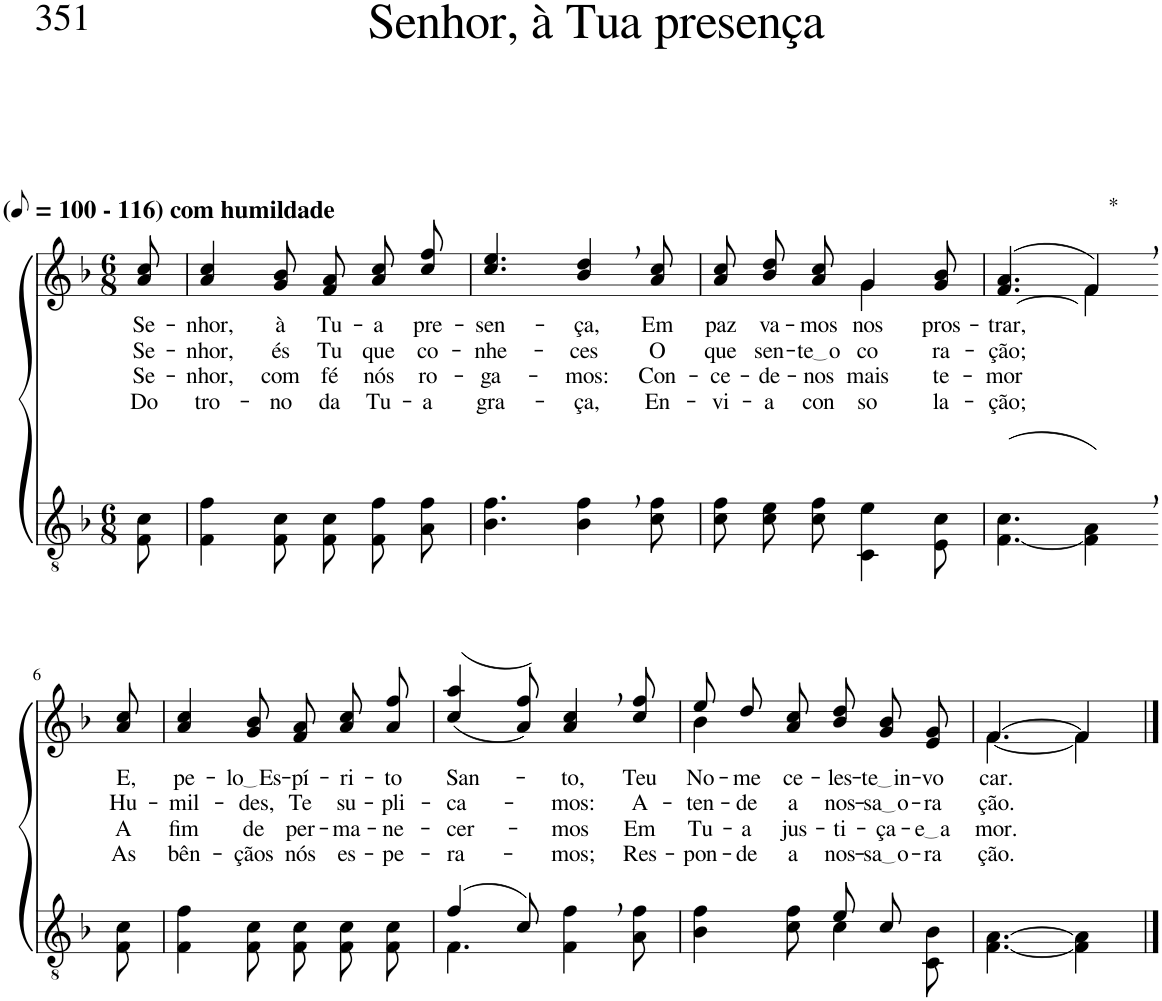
**kern	**kern	**text	**text	**text	**text
*part2	*part1	*part1	*part1	*part1	*part1
*staff2	*staff1	*staff1	*staff1	*staff1	*staff1
*I"Parte III e IV	*I"Parte I e II	*	*	*	*
*clefGv2	*clefG2	*	*	*	*
*Trd3c5	*Trd3c5	*	*	*	*
*k[b-]	*k[b-]	*	*	*	*
*M6/8	*M6/8	*	*	*	*
*MM50	*MM50	*	*	*	*
=1	=1	=1	=1	=1	=1
!	!LO:TX:a:B:t=(	!	!	!	!
!	!LO:TX:a:B:t=- 116) com humildade	!	!	!	!
!	!	!LO:LY:b	!LO:LY:b	!LO:LY:b	!LO:LY:b
8F\ 8c\	8a/ 8cc/	Se-	Se-	Se-	Do
=2	=2	=2	=2	=2	=2
!	!	!LO:LY:b	!LO:LY:b	!LO:LY:b	!LO:LY:b
4F\ 4f\	4a/ 4cc/	-nhor,	-nhor,	-nhor,	tro-
!	!	!LO:LY:b	!LO:LY:b	!LO:LY:b	!LO:LY:b
8F\ 8c\	8g/ 8b-/	à	és	com	-no
!	!	!LO:LY:b	!LO:LY:b	!LO:LY:b	!LO:LY:b
8F\ 8c\L	8f\ 8a\L	Tu-	Tu	fé	da
!	!	!LO:LY:b	!LO:LY:b	!LO:LY:b	!LO:LY:b
8F\ 8f\	8a\ 8cc\	-a	que	nós	Tu-
!	!	!LO:LY:b	!LO:LY:b	!LO:LY:b	!LO:LY:b
8A\ 8f\J	8cc\ 8ff\J	pre-	co-	ro-	-a
=3	=3	=3	=3	=3	=3
!	!	!LO:LY:b	!LO:LY:b	!LO:LY:b	!LO:LY:b
4.B-\ 4.f\	4.cc/ 4.ee/	-sen-	-nhe-	-ga-	gra-
!	!	!LO:LY:b	!LO:LY:b	!LO:LY:b	!LO:LY:b
4B-\, 4f\,	4b-/, 4dd/,	-ça,	-ces	-mos:	-ça,
!	!	!LO:LY:b	!LO:LY:b	!LO:LY:b	!LO:LY:b
8c\ 8f\	8a/ 8cc/	Em	O	Con-	En-
=4	=4	=4	=4	=4	=4
!	!	!LO:LY:b	!LO:LY:b	!LO:LY:b	!LO:LY:b
*	*^	*	*	*	*
8c\ 8f\L	8a\ 8cc\L	4.ryy	paz	que	-ce-	-vi-
!	!	!	!LO:LY:b	!LO:LY:b	!LO:LY:b	!LO:LY:b
8c\ 8e\	8b-\ 8dd\	.	va-	sen-	-de-	-a
!	!	!	!LO:LY:b	!LO:LY:b	!LO:LY:b	!LO:LY:b
8c\ 8f\J	8a\ 8cc\J	.	-mos	te o	-nos	con-
!	!	!	!LO:LY:b	!LO:LY:b	!LO:LY:b	!LO:LY:b
4C\ 4e\	4g/	4g\	nos	co-	mais	-so-
!	!	!	!LO:LY:b	!LO:LY:b	!LO:LY:b	!LO:LY:b
8E\ 8c\	8g/ 8b-/	8ryy	pros-	-ra-	te-	-la-
=5	=5	=5	=5	=5	=5	=5
!	!	!	!LO:LY:b	!LO:LY:b	!LO:LY:b	!LO:LY:b
([4.F\ 4.c\	([4.f/ 4.a/	4.ryy	-trar,	-ção;	-mor	-ção;
!	!LO:TX:a:t=*	!	!	!	!	!
4F\], 4A\,)	4f,/])	4f\	.	.	.	.
!!LO:LB:g=z
=6-	=6-	=6-	=6-	=6-	=6-	=6-
!	!	!	!LO:LY:b	!LO:LY:b	!LO:LY:b	!LO:LY:b
*	*v	*v	*	*	*	*
8F\ 8c\	8a/ 8cc/	E,	Hu-	A	As
=7	=7	=7	=7	=7	=7
!	!	!LO:LY:b	!LO:LY:b	!LO:LY:b	!LO:LY:b
4F\ 4f\	4a/ 4cc/	pe-	-mil-	fim	bên-
!	!	!LO:LY:b	!LO:LY:b	!LO:LY:b	!LO:LY:b
8F\ 8c\	8g/ 8b-/	lo Es	-des,	de	-çãos
!	!	!LO:LY:b	!LO:LY:b	!LO:LY:b	!LO:LY:b
8F/ 8c/L	8f\ 8a\L	-pí-	Te	per-	nós
!	!	!LO:LY:b	!LO:LY:b	!LO:LY:b	!LO:LY:b
8F/ 8c/	8a\ 8cc\	-ri-	su-	-ma-	es-
!	!	!LO:LY:b	!LO:LY:b	!LO:LY:b	!LO:LY:b
8F/ 8c/J	8a\ 8ff\J	-to	-pli-	-ne-	-pe-
=8	=8	=8	=8	=8	=8
*^	*	*	*	*	*
!	!	!	!LO:LY:b	!LO:LY:b	!LO:LY:b	!LO:LY:b
(4f/	4.F\	((4cc/ 4aa/	San-	-ca-	-cer-	-ra-
8c/)	.	8a/ 8ff/))	.	.	.	.
!	!	!	!LO:LY:b	!LO:LY:b	!LO:LY:b	!LO:LY:b
4ryy	4F\ 4f\	4a/, 4cc/,	-to,	-mos:	-mos	-mos;
!	!	!	!LO:LY:b	!LO:LY:b	!LO:LY:b	!LO:LY:b
8ryy	8A\ 8f\	8cc/ 8ff/	Teu	A-	Em	Res-
=9	=9	=9	=9	=9	=9	=9
!	!	!	!LO:LY:b	!LO:LY:b	!LO:LY:b	!LO:LY:b
*	*	*^	*	*	*	*
4.ryy	4B-\ 4f\	4b-\	8ee\L	No-	-ten-	Tu-	-pon-
!	!	!	!	!LO:LY:b	!LO:LY:b	!LO:LY:b	!LO:LY:b
.	.	.	8dd\	-me	-de	-a	-de
!	!	!	!	!LO:LY:b	!LO:LY:b	!LO:LY:b	!LO:LY:b
.	8c\ 8f\	2ryy	8a\ 8cc\J	ce-	a	jus-	a
!	!	!	!	!LO:LY:b	!LO:LY:b	!LO:LY:b	!LO:LY:b
8e/L	4c\	.	8b-/ 8dd/L	-les-	nos-	-ti-	nos-
!	!	!	!	!LO:LY:b	!LO:LY:b	!LO:LY:b	!LO:LY:b
8c/J	.	.	8g/ 8b-/	te in	sa o	-ça-	sa o
!	!	!	!	!LO:LY:b	!LO:LY:b	!LO:LY:b	!LO:LY:b
8ryy	8C\ 8B-\	.	8e/ 8g/J	-vo-	-ra-	e a	-ra-
=10	=10	=10	=10	=10	=10	=10	=10
!	!	!	!	!LO:LY:b	!LO:LY:b	!LO:LY:b	!LO:LY:b
*v	*v	*	*	*	*	*	*
[4.F\ [4.A\	[4.f/	[4.f\	-car.	-ção.	mor.	-ção.
4F\] 4A\]	4f/]	4f\]	.	.	.	.
*	*v	*v	*	*	*	*
==	==	==	==	==	==
*-	*-	*-	*-	*-	*-
